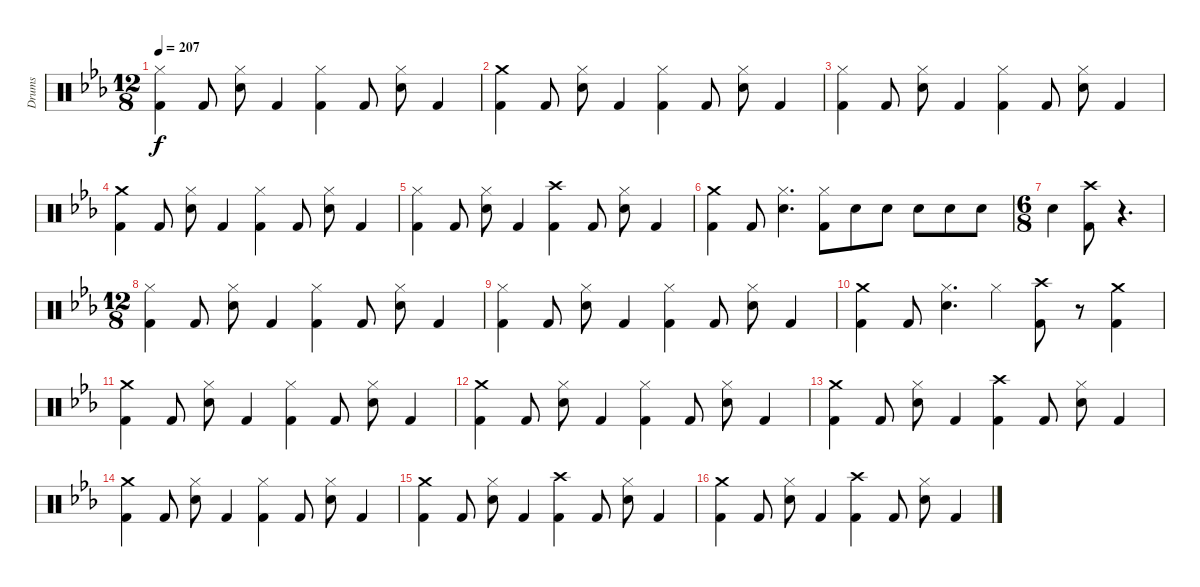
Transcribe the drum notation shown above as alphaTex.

\bracketExtendMode groupsimilarinstruments
\otherSystemsTrackNameOrientation horizontal
\track ("Drumkit" "Drums") {instrument percussion}
\staff {score}
\articulation defaults
\ts (12 8)
\tempo 207
\clef neutral
\ks eb
("Hi-Hat (closed)"{acc forcenatural} "Kick (hit) 2"{acc forcenatural}).4{dy f beam Down} "Kick (hit) 2"{acc forcenatural}.8{beam Up} ("Hi-Hat (closed)"{acc forcenatural} "Snare (hit) 2"{acc forcenatural}).8{beam Down} "Kick (hit) 2"{acc forcenatural}.4{beam Up} ("Hi-Hat (closed)"{acc forcenatural} "Kick (hit) 2"{acc forcenatural}).4{beam Down} "Kick (hit) 2"{acc forcenatural}.8{beam Up} ("Hi-Hat (closed)"{acc forcenatural} "Snare (hit) 2"{acc forcenatural}).8{beam Down} "Kick (hit) 2"{acc forcenatural}.4{beam Up} |
("Crash medium (hit)"{acc forcenatural} "Kick (hit) 2"{acc forcenatural}).4{beam Down} "Kick (hit) 2"{acc forcenatural}.8{beam Up} ("Hi-Hat (closed)"{acc forcenatural} "Snare (hit) 2"{acc forcenatural}).8{beam Down} "Kick (hit) 2"{acc forcenatural}.4{beam Up} ("Hi-Hat (closed)"{acc forcenatural} "Kick (hit) 2"{acc forcenatural}).4{beam Down} "Kick (hit) 2"{acc forcenatural}.8{beam Up} ("Hi-Hat (closed)"{acc forcenatural} "Snare (hit) 2"{acc forcenatural}).8{beam Down} "Kick (hit) 2"{acc forcenatural}.4{beam Up} |
("Hi-Hat (closed)"{acc forcenatural} "Kick (hit) 2"{acc forcenatural}).4{beam Down} "Kick (hit) 2"{acc forcenatural}.8{beam Up} ("Hi-Hat (closed)"{acc forcenatural} "Snare (hit) 2"{acc forcenatural}).8{beam Down} "Kick (hit) 2"{acc forcenatural}.4{beam Up} ("Hi-Hat (closed)"{acc forcenatural} "Kick (hit) 2"{acc forcenatural}).4{beam Down} "Kick (hit) 2"{acc forcenatural}.8{beam Up} ("Hi-Hat (closed)"{acc forcenatural} "Snare (hit) 2"{acc forcenatural}).8{beam Down} "Kick (hit) 2"{acc forcenatural}.4{beam Up} |
("Crash medium (hit)"{acc forcenatural} "Kick (hit) 2"{acc forcenatural}).4{beam Down} "Kick (hit) 2"{acc forcenatural}.8{beam Up} ("Hi-Hat (closed)"{acc forcenatural} "Snare (hit) 2"{acc forcenatural}).8{beam Down} "Kick (hit) 2"{acc forcenatural}.4{beam Up} ("Hi-Hat (closed)"{acc forcenatural} "Kick (hit) 2"{acc forcenatural}).4{beam Down} "Kick (hit) 2"{acc forcenatural}.8{beam Up} ("Hi-Hat (closed)"{acc forcenatural} "Snare (hit) 2"{acc forcenatural}).8{beam Down} "Kick (hit) 2"{acc forcenatural}.4{beam Up} |
("Hi-Hat (closed)"{acc forcenatural} "Kick (hit) 2"{acc forcenatural}).4{beam Down} "Kick (hit) 2"{acc forcenatural}.8{beam Up} ("Hi-Hat (closed)"{acc forcenatural} "Snare (hit) 2"{acc forcenatural}).8{beam Down} "Kick (hit) 2"{acc forcenatural}.4{beam Up} ("Crash high (hit)"{acc forcenatural} "Kick (hit) 2"{acc forcenatural}).4{beam Down} "Kick (hit) 2"{acc forcenatural}.8{beam Up} ("Hi-Hat (closed)"{acc forcenatural} "Snare (hit) 2"{acc forcenatural}).8{beam Down} "Kick (hit) 2"{acc forcenatural}.4{beam Up} |
("Crash medium (hit)"{acc forcenatural} "Kick (hit) 2"{acc forcenatural}).4{beam Down} "Kick (hit) 2"{acc forcenatural}.8{beam Up} ("Hi-Hat (closed)"{acc forcenatural} "Snare (hit) 2"{acc forcenatural}).4{d beam Down} ("Hi-Hat (closed)"{acc forcenatural} "Kick (hit) 2"{acc forcenatural}).8{beam Down} "Snare (hit) 2"{acc forcenatural}.8{beam Down} "Snare (hit) 2"{acc forcenatural}.8{beam Down} "Snare (hit) 2"{acc forcenatural}.8{beam Down} "Snare (hit) 2"{acc forcenatural}.8{beam Down} "Snare (hit) 2"{acc forcenatural}.8{beam Down} |
\ts (6 8)
"Snare (hit) 2"{acc forcenatural}.4{beam Down} ("Crash high (hit)"{acc forcenatural} "Kick (hit) 2"{acc forcenatural}).8{beam Down} r.4{d beam Down} |
\ts (12 8)
("Hi-Hat (closed)"{acc forcenatural} "Kick (hit) 2"{acc forcenatural}).4{beam Down} "Kick (hit) 2"{acc forcenatural}.8{beam Up} ("Hi-Hat (closed)"{acc forcenatural} "Snare (hit) 2"{acc forcenatural}).8{beam Down} "Kick (hit) 2"{acc forcenatural}.4{beam Up} ("Hi-Hat (closed)"{acc forcenatural} "Kick (hit) 2"{acc forcenatural}).4{beam Down} "Kick (hit) 2"{acc forcenatural}.8{beam Up} ("Hi-Hat (closed)"{acc forcenatural} "Snare (hit) 2"{acc forcenatural}).8{beam Down} "Kick (hit) 2"{acc forcenatural}.4{beam Up} |
("Hi-Hat (closed)"{acc forcenatural} "Kick (hit) 2"{acc forcenatural}).4{beam Down} "Kick (hit) 2"{acc forcenatural}.8{beam Up} ("Hi-Hat (closed)"{acc forcenatural} "Snare (hit) 2"{acc forcenatural}).8{beam Down} "Kick (hit) 2"{acc forcenatural}.4{beam Up} ("Hi-Hat (closed)"{acc forcenatural} "Kick (hit) 2"{acc forcenatural}).4{beam Down} "Kick (hit) 2"{acc forcenatural}.8{beam Up} ("Hi-Hat (closed)"{acc forcenatural} "Snare (hit) 2"{acc forcenatural}).8{beam Down} "Kick (hit) 2"{acc forcenatural}.4{beam Up} |
("Crash medium (hit)"{acc forcenatural} "Kick (hit) 2"{acc forcenatural}).4{beam Down} "Kick (hit) 2"{acc forcenatural}.8{beam Up} ("Hi-Hat (closed)"{acc forcenatural} "Snare (hit) 2"{acc forcenatural}).4{d beam Down} "Hi-Hat (closed)"{acc forcenatural}.4{beam Down} ("Crash high (hit)"{acc forcenatural} "Kick (hit) 2"{acc forcenatural}).8{beam Down} r.8{beam Down} ("Crash medium (hit)"{acc forcenatural} "Kick (hit) 2"{acc forcenatural}).4{beam Down} |
("Crash medium (hit)"{acc forcenatural} "Kick (hit) 2"{acc forcenatural}).4{beam Down} "Kick (hit) 2"{acc forcenatural}.8{beam Up} ("Hi-Hat (closed)"{acc forcenatural} "Snare (hit) 2"{acc forcenatural}).8{beam Down} "Kick (hit) 2"{acc forcenatural}.4{beam Up} ("Hi-Hat (closed)"{acc forcenatural} "Kick (hit) 2"{acc forcenatural}).4{beam Down} "Kick (hit) 2"{acc forcenatural}.8{beam Up} ("Hi-Hat (closed)"{acc forcenatural} "Snare (hit) 2"{acc forcenatural}).8{beam Down} "Kick (hit) 2"{acc forcenatural}.4{beam Up} |
("Crash medium (hit)"{acc forcenatural} "Kick (hit) 2"{acc forcenatural}).4{beam Down} "Kick (hit) 2"{acc forcenatural}.8{beam Up} ("Hi-Hat (closed)"{acc forcenatural} "Snare (hit) 2"{acc forcenatural}).8{beam Down} "Kick (hit) 2"{acc forcenatural}.4{beam Up} ("Hi-Hat (closed)"{acc forcenatural} "Kick (hit) 2"{acc forcenatural}).4{beam Down} "Kick (hit) 2"{acc forcenatural}.8{beam Up} ("Hi-Hat (closed)"{acc forcenatural} "Snare (hit) 2"{acc forcenatural}).8{beam Down} "Kick (hit) 2"{acc forcenatural}.4{beam Up} |
("Crash medium (hit)"{acc forcenatural} "Kick (hit) 2"{acc forcenatural}).4{beam Down} "Kick (hit) 2"{acc forcenatural}.8{beam Up} ("Hi-Hat (closed)"{acc forcenatural} "Snare (hit) 2"{acc forcenatural}).8{beam Down} "Kick (hit) 2"{acc forcenatural}.4{beam Up} ("Crash high (hit)"{acc forcenatural} "Kick (hit) 2"{acc forcenatural}).4{beam Down} "Kick (hit) 2"{acc forcenatural}.8{beam Up} ("Hi-Hat (closed)"{acc forcenatural} "Snare (hit) 2"{acc forcenatural}).8{beam Down} "Kick (hit) 2"{acc forcenatural}.4{beam Up} |
("Crash medium (hit)"{acc forcenatural} "Kick (hit) 2"{acc forcenatural}).4{beam Down} "Kick (hit) 2"{acc forcenatural}.8{beam Up} ("Hi-Hat (closed)"{acc forcenatural} "Snare (hit) 2"{acc forcenatural}).8{beam Down} "Kick (hit) 2"{acc forcenatural}.4{beam Up} ("Hi-Hat (closed)"{acc forcenatural} "Kick (hit) 2"{acc forcenatural}).4{beam Down} "Kick (hit) 2"{acc forcenatural}.8{beam Up} ("Hi-Hat (closed)"{acc forcenatural} "Snare (hit) 2"{acc forcenatural}).8{beam Down} "Kick (hit) 2"{acc forcenatural}.4{beam Up} |
("Crash medium (hit)"{acc forcenatural} "Kick (hit) 2"{acc forcenatural}).4{beam Down} "Kick (hit) 2"{acc forcenatural}.8{beam Up} ("Hi-Hat (closed)"{acc forcenatural} "Snare (hit) 2"{acc forcenatural}).8{beam Down} "Kick (hit) 2"{acc forcenatural}.4{beam Up} ("Crash high (hit)"{acc forcenatural} "Kick (hit) 2"{acc forcenatural}).4{beam Down} "Kick (hit) 2"{acc forcenatural}.8{beam Up} ("Hi-Hat (closed)"{acc forcenatural} "Snare (hit) 2"{acc forcenatural}).8{beam Down} "Kick (hit) 2"{acc forcenatural}.4{beam Up} |
("Crash medium (hit)"{acc forcenatural} "Kick (hit) 2"{acc forcenatural}).4{beam Down} "Kick (hit) 2"{acc forcenatural}.8{beam Up} ("Hi-Hat (closed)"{acc forcenatural} "Snare (hit) 2"{acc forcenatural}).8{beam Down} "Kick (hit) 2"{acc forcenatural}.4{beam Up} ("Crash high (hit)"{acc forcenatural} "Kick (hit) 2"{acc forcenatural}).4{beam Down} "Kick (hit) 2"{acc forcenatural}.8{beam Up} ("Hi-Hat (closed)"{acc forcenatural} "Snare (hit) 2"{acc forcenatural}).8{beam Down} "Kick (hit) 2"{acc forcenatural}.4{beam Up}
